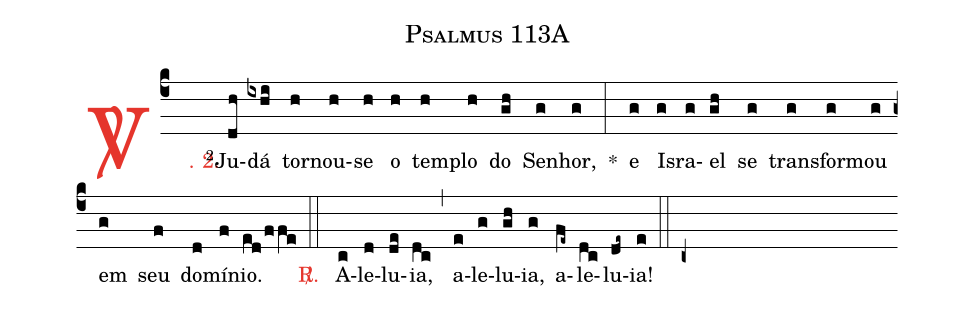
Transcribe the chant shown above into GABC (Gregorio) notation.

name: Psalmus 113A;
%%
(c4)

<c><sp>V/</sp>. 2.</c>() <v>\VSup{2}</v>Ju(dh)dá(ixhi) tor(h)nou-(h)se(h) o(h) tem(h)plo(h) do(gh) Se(g)nhor,(g) *(:) e(g) Is(g)ra(g)el(gh) se(g) trans(g)for(g)mou(g) em(g) seu(f) do(d)mí(f)nio.(ed/ffe)

(::)

<nlba><c><sp>R/</sp>.</c>() A</nlba>(c)le(d)lu(de)ia,(dc) (,) a(e)le(g)lu(gh)ia,(g) a(fe~)le(dc)lu(de~)ia!(e)

(::)

(c+)
